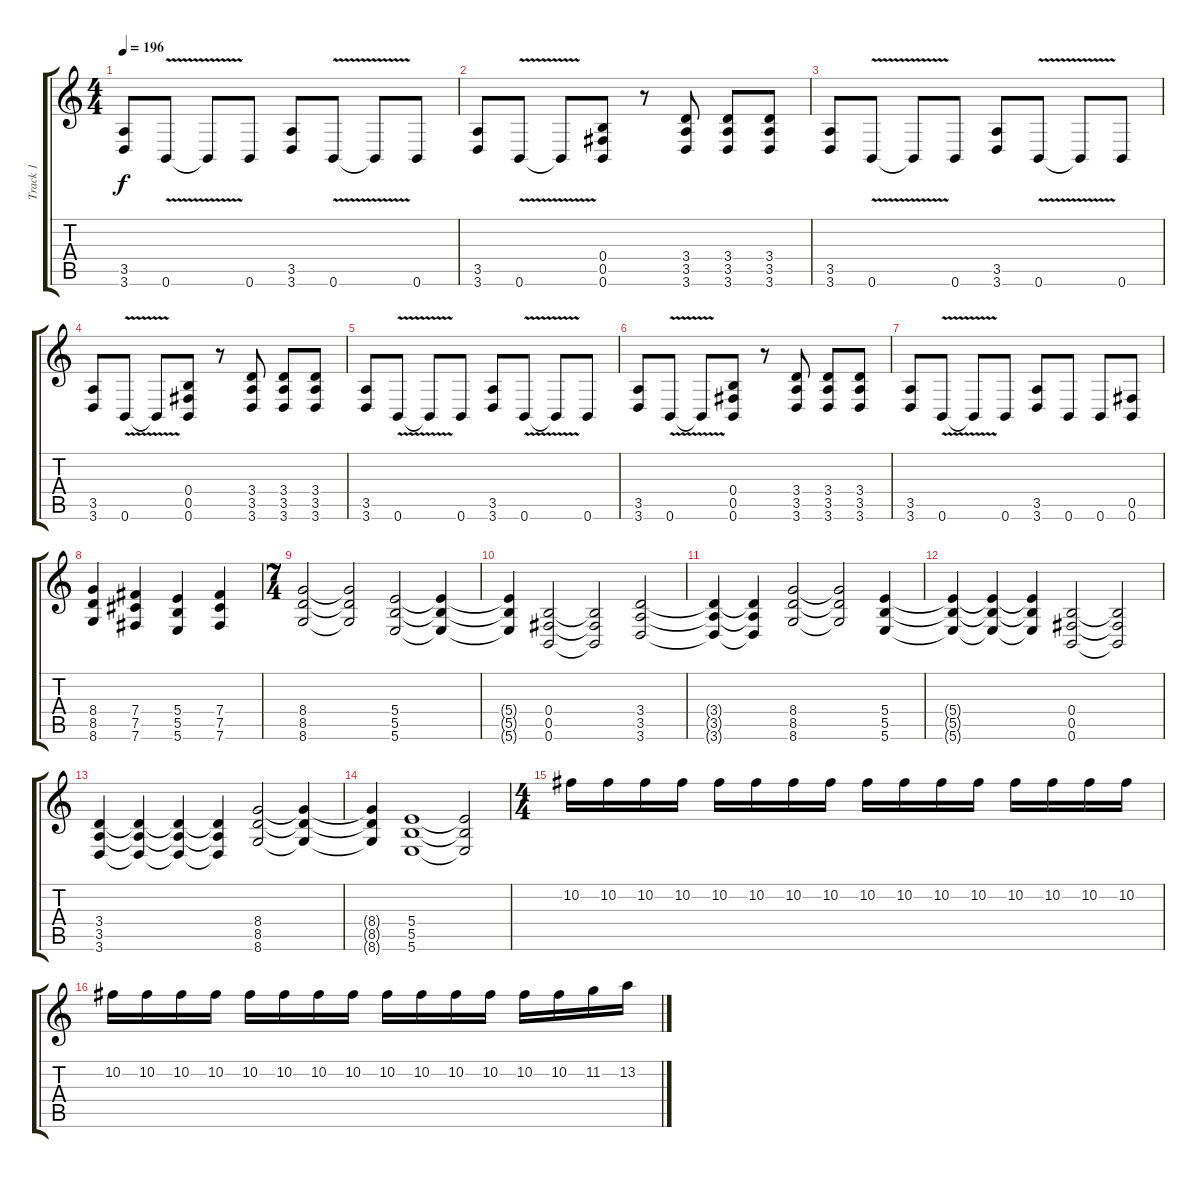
\track ("Track 1" "Track 1") {instrument distortionguitar}
\staff {score tabs}
\tuning (Db4 Ab3 E3 B2 Gb2 B1) {hide}
\ts (4 4)
\tempo 196
\clef g2
\ks c
(3.5 3.6).8{dy f} 0.6{v}.8 0.6{t}.8 0.6.8 (3.5 3.6).8 0.6{v}.8 0.6{t}.8 0.6.8 |
(3.5 3.6).8 0.6{v}.8 0.6{t}.8 (0.4 0.5 0.6).8 r.8 (3.4 3.5 3.6).8 (3.4 3.5 3.6).8 (3.4 3.5 3.6).8 |
(3.5 3.6).8 0.6{v}.8 0.6{t}.8 0.6.8 (3.5 3.6).8 0.6{v}.8 0.6{t}.8 0.6.8 |
(3.5 3.6).8 0.6{v}.8 0.6{t}.8 (0.4 0.5 0.6).8 r.8 (3.4 3.5 3.6).8 (3.4 3.5 3.6).8 (3.4 3.5 3.6).8 |
(3.5 3.6).8 0.6{v}.8 0.6{t}.8 0.6.8 (3.5 3.6).8 0.6{v}.8 0.6{t}.8 0.6.8 |
(3.5 3.6).8 0.6{v}.8 0.6{t}.8 (0.4 0.5 0.6).8 r.8 (3.4 3.5 3.6).8 (3.4 3.5 3.6).8 (3.4 3.5 3.6).8 |
(3.5 3.6).8 0.6{v}.8 0.6{t}.8 0.6.8 (3.5 3.6).8 0.6.8 0.6.8 (0.5 0.6).8 |
(8.4 8.5 8.6).4 (7.4 7.5 7.6).4 (5.4 5.5 5.6).4 (7.4 7.5 7.6).4 |
\ts (7 4)
(8.4 8.5 8.6).2 (8.4{t} 8.5{t} 8.6{t}).2 (5.4 5.5 5.6).2 (5.4{t} 5.5{t} 5.6{t}).4 |
(5.4{t} 5.5{t} 5.6{t}).4 (0.4 0.5 0.6).2 (0.4{t} 0.5{t} 0.6{t}).2 (3.4 3.5 3.6).2 |
(3.4{t} 3.5{t} 3.6{t}).4 (3.4{t} 3.5{t} 3.6{t}).4 (8.4 8.5 8.6).2 (8.4{t} 8.5{t} 8.6{t}).2 (5.4 5.5 5.6).4 |
(5.4{t} 5.5{t} 5.6{t}).4 (5.4{t} 5.5{t} 5.6{t}).4 (5.4{t} 5.5{t} 5.6{t}).4 (0.4 0.5 0.6).2 (0.4{t} 0.5{t} 0.6{t}).2 |
(3.4 3.5 3.6).4 (3.4{t} 3.5{t} 3.6{t}).4 (3.4{t} 3.5{t} 3.6{t}).4 (3.4{t} 3.5{t} 3.6{t}).4 (8.4 8.5 8.6).2 (8.4{t} 8.5{t} 8.6{t}).4 |
(8.4{t} 8.5{t} 8.6{t}).4 (5.4 5.5 5.6).1 (5.4{t} 5.5{t} 5.6{t}).2 |
\ts (4 4)
10.2.16 10.2.16 10.2.16 10.2.16 10.2.16 10.2.16 10.2.16 10.2.16 10.2.16 10.2.16 10.2.16 10.2.16 10.2.16 10.2.16 10.2.16 10.2.16 |
10.2.16 10.2.16 10.2.16 10.2.16 10.2.16 10.2.16 10.2.16 10.2.16 10.2.16 10.2.16 10.2.16 10.2.16 10.2.16 10.2.16 11.2.16 13.2.16
